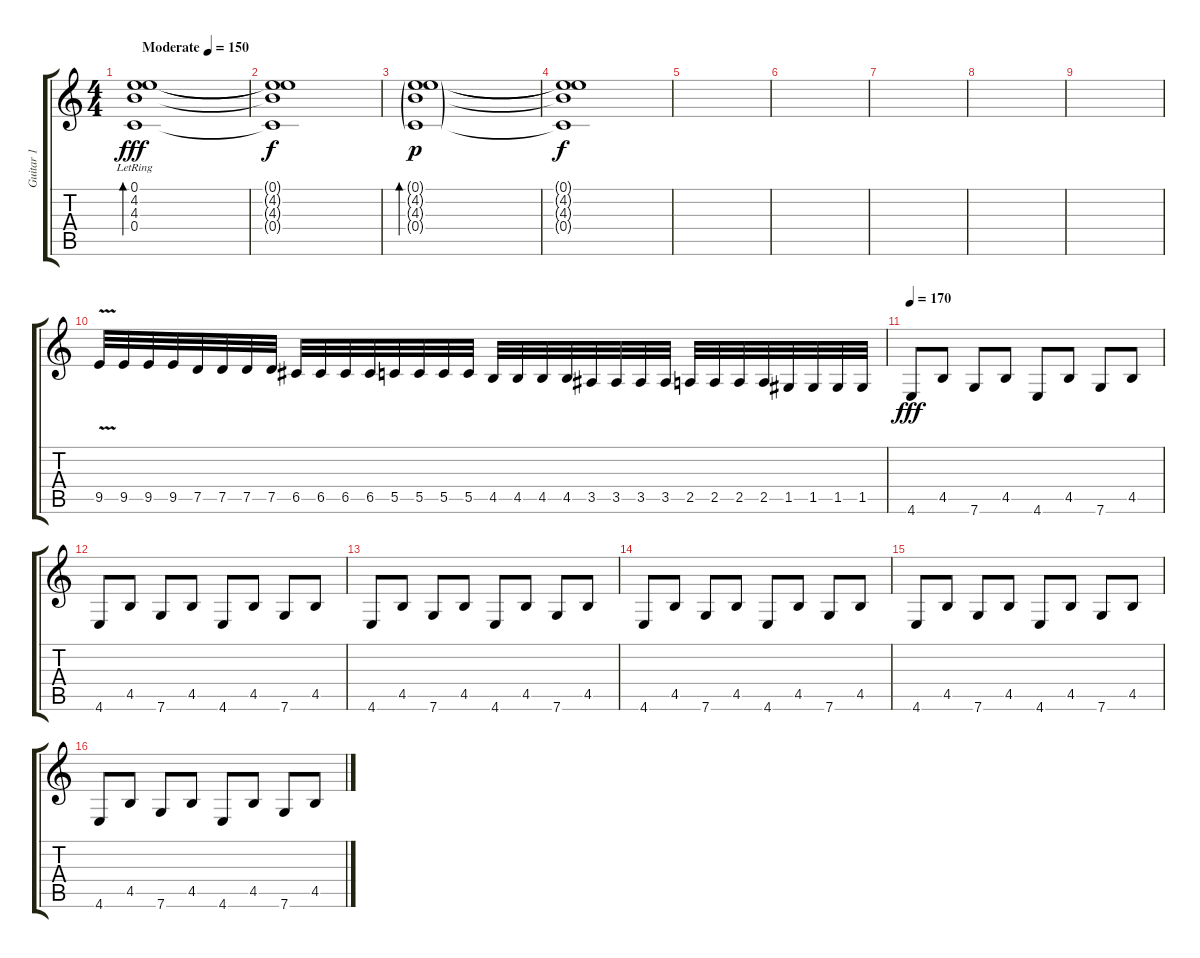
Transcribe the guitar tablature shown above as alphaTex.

\track ("Guitar 1" "Guitar 1") {instrument acousticguitarsteel}
\staff {score tabs}
\tuning (E4 C4 G3 C3 G2 C2) {hide}
\ts (4 4)
\tempo (150 "Moderate")
\clef g2
\ks c
(0.1{lr} 4.2{lr} 4.3{lr} 0.4{lr}).1{bd 480 dy fff instrument acousticguitarsteel} |
(0.1{t} 4.2{t} 4.3{t} 0.4{t}).1{dy f} |
(0.1{g} 4.2{g} 4.3{g} 0.4{g}).1{bd 480 dy p} |
(0.1{t} 4.2{t} 4.3{t} 0.4{t}).1{dy f} |
|
|
|
|
|
9.5{v}.32{volume 16 instrument electricguitarmuted} 9.5.32 9.5.32 9.5.32 7.5.32 7.5.32 7.5.32 7.5.32 6.5.32 6.5.32 6.5.32 6.5.32 5.5.32 5.5.32 5.5.32 5.5.32 4.5.32 4.5.32 4.5.32 4.5.32 3.5.32 3.5.32 3.5.32 3.5.32 2.5.32 2.5.32 2.5.32 2.5.32 1.5.32 1.5.32 1.5.32 1.5.32 |
\tempo 170
4.6.8{dy fff volume 16 instrument electricguitarmuted} 4.5.8 7.6.8 4.5.8 4.6.8 4.5.8 7.6.8 4.5.8 |
4.6.8 4.5.8 7.6.8 4.5.8 4.6.8 4.5.8 7.6.8 4.5.8 |
4.6.8 4.5.8 7.6.8 4.5.8 4.6.8 4.5.8 7.6.8 4.5.8 |
4.6.8 4.5.8 7.6.8 4.5.8 4.6.8 4.5.8 7.6.8 4.5.8 |
4.6.8 4.5.8 7.6.8 4.5.8 4.6.8 4.5.8 7.6.8 4.5.8 |
4.6.8 4.5.8 7.6.8 4.5.8 4.6.8 4.5.8 7.6.8 4.5.8
